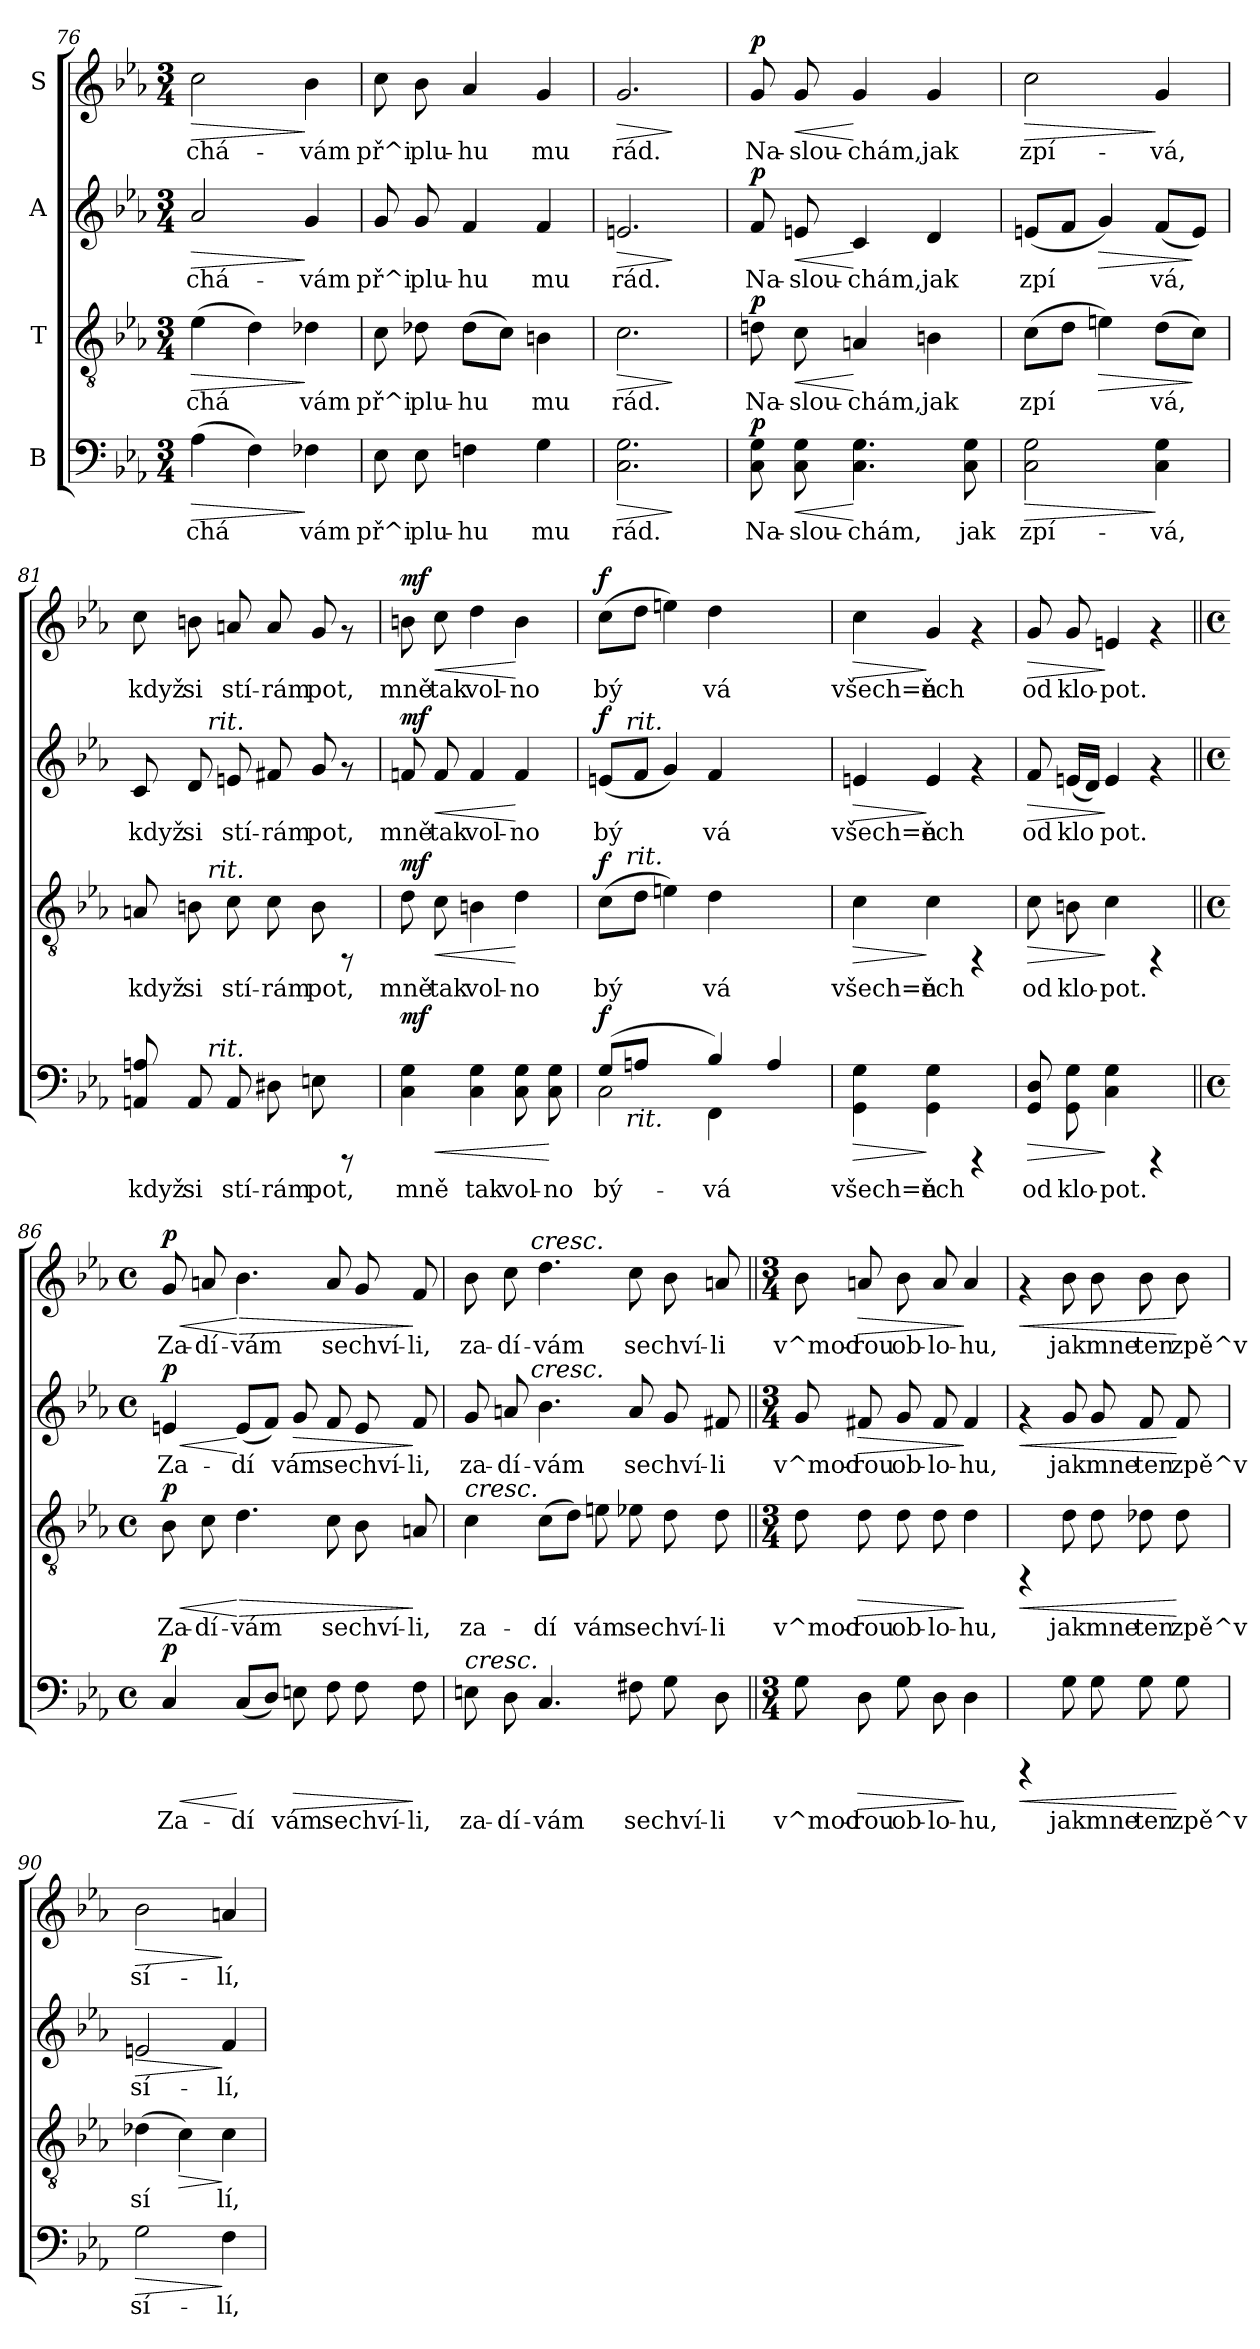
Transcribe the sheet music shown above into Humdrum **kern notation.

**kern	**text	**dynam	**kern	**text	**dynam	**kern	**text	**dynam	**kern	**text	**dynam
*part4	*part4	*part4	*part3	*part3	*part3	*part2	*part2	*part2	*part1	*part1	*part1
*staff4	*staff4	*staff4	*staff3	*staff3	*staff3	*staff2	*staff2	*staff2	*staff1	*staff1	*staff1
*I"B	*	*	*I"T	*	*	*I"A	*	*	*I"S	*	*
*clefF4	*	*	*clefGv2	*	*	*clefG2	*	*	*clefG2	*	*
*k[b-e-a-]	*	*	*k[b-e-a-]	*	*	*k[b-e-a-]	*	*	*k[b-e-a-]	*	*
*E-:	*	*	*E-:	*	*	*E-:	*	*	*E-:	*	*
*M3/4	*	*	*M3/4	*	*	*M3/4	*	*	*M3/4	*	*
=76	=76	=76	=76	=76	=76	=76	=76	=76	=76	=76	=76
!	!LO:LY:b:rj	!LO:HP:b	!	!LO:LY:b:rj	!LO:HP:b	!	!LO:LY:b:rj	!LO:HP:b	!	!LO:LY:b:rj	!LO:HP:b
(>4A-\	-chá-	>	(>4e-\	-chá-	>	2a-/	-chá-	>	2cc\	-chá-	>
!	!LO:LY:b:rj	!	!	!LO:LY:b:rj	!	!	!	!	!	!	!
4F\)	--	.	4d\)	--	.	.	.	.	.	.	.
!	!LO:LY:b:rj	!	!	!LO:LY:b:rj	!	!	!LO:LY:b:rj	!	!	!LO:LY:b:rj	!
4F-X\	-vám	]	4d-X\	-vám	]	4g/	-vám	]	4b-\	-vám	]
=77	=77	=77	=77	=77	=77	=77	=77	=77	=77	=77	=77
!	!LO:LY:b:rj	!	!	!LO:LY:b:rj	!	!	!LO:LY:b:rj	!	!	!LO:LY:b:rj	!
8E-\	př^i	.	8c\	př^i	.	8g/	př^i	.	8cc\	př^i	.
!	!LO:LY:b:rj	!	!	!LO:LY:b:rj	!	!	!LO:LY:b:rj	!	!	!LO:LY:b:rj	!
8E-\	plu-	.	8d-X\	plu-	.	8g/	plu-	.	8b-\	plu-	.
!	!LO:LY:b:rj	!	!	!LO:LY:b:rj	!	!	!LO:LY:b:rj	!	!	!LO:LY:b:rj	!
4Fn\	-hu	.	(>8d-\L	-hu	.	4f/	-hu	.	4a-/	-hu	.
!	!	!	!	!LO:LY:b:rj	!	!	!	!	!	!	!
.	.	.	8c\J)	.	.	.	.	.	.	.	.
!	!LO:LY:b:rj	!	!	!LO:LY:b:rj	!	!	!LO:LY:b:rj	!	!	!LO:LY:b:rj	!
4G\	mu	.	4Bn\	mu	.	4f/	mu	.	4g/	mu	.
=78	=78	=78	=78	=78	=78	=78	=78	=78	=78	=78	=78
!	!LO:LY:b:rj	!LO:HP:b	!	!LO:LY:b:rj	!LO:HP:b	!	!LO:LY:b:rj	!LO:HP:b	!	!LO:LY:b:rj	!LO:HP:b
2.G\ 2.C\	rád.	>	2.c\	rád.	>	2.en/	rád.	>	2.g/	rád.	>
.	.	]	.	.	]	.	.	]	.	.	]
=79	=79	=79	=79	=79	=79	=79	=79	=79	=79	=79	=79
!	!LO:LY:b:rj	!LO:DY:a	!	!LO:LY:b:rj	!LO:DY:a	!	!LO:LY:b:rj	!LO:DY:a	!	!LO:LY:b:rj	!LO:DY:a
8G\ 8C\	Na-	p	8dn\	Na-	p	8f/	Na-	p	8g/	Na-	p
!	!LO:LY:b:rj	!LO:HP:b	!	!LO:LY:b:rj	!LO:HP:b	!	!LO:LY:b:rj	!LO:HP:b	!	!LO:LY:b:rj	!LO:HP:b
8G\ 8C\	-slou-	<	8c\	-slou-	<	8en/	-slou-	<	8g/	-slou-	<
!	!LO:LY:b:rj	!	!	!LO:LY:b:rj	!	!	!LO:LY:b:rj	!	!	!LO:LY:b:rj	!
4.G\ 4.C\	-chám,	[	4An/	-chám,	[	4c/	-chám,	[	4g/	-chám,	[
!	!	!	!	!LO:LY:b:rj	!	!	!LO:LY:b:rj	!	!	!LO:LY:b:rj	!
.	.	.	4Bn\	jak	.	4d/	jak	.	4g/	jak	.
!	!LO:LY:b:rj	!	!	!	!	!	!	!	!	!	!
8G\ 8C\	jak	.	.	.	.	.	.	.	.	.	.
=80	=80	=80	=80	=80	=80	=80	=80	=80	=80	=80	=80
!	!LO:LY:b:rj	!LO:HP:b	!	!LO:LY:b:rj	!	!	!LO:LY:b:rj	!	!	!LO:LY:b:rj	!LO:HP:b
2G\ 2C\	zpí-	>	(>8c\L	zpí-	.	(<8en/L	zpí-	.	2cc\	zpí-	>
!	!	!	!	!LO:LY:b:rj	!	!	!LO:LY:b:rj	!	!	!	!
.	.	.	8d\J	--	.	8f/J	--	.	.	.	.
!	!	!	!	!LO:LY:b:rj	!LO:HP:b	!	!LO:LY:b:rj	!LO:HP:b	!	!	!
.	.	.	4en\)	--	>	4g/)	--	>	.	.	.
!	!LO:LY:b:rj	!	!	!LO:LY:b:rj	!	!	!LO:LY:b:rj	!	!	!LO:LY:b:rj	!
4G\ 4C\	-vá,	]	(>8d\L	-vá,	.	(<8f/L	-vá,	.	4g/	-vá,	]
!	!	!	!	!LO:LY:b:rj	!	!	!LO:LY:b:rj	!	!	!	!
.	.	.	8c\J)	.	]	8e/J)	.	]	.	.	.
=81	=81	=81	=81	=81	=81	=81	=81	=81	=81	=81	=81
!	!LO:LY:b:rj	!	!	!LO:LY:b:rj	!	!	!LO:LY:b:rj	!	!	!LO:LY:b:rj	!
*^	*	*	*^	*	*	*^	*	*	*	*	*
8An/ 8AAn/	8.ryy	když	.	8An/	8.ryy	když	.	8c/	8.ryy	když	.	8cc\	když	.
!	!	!LO:LY:b:rj	!	!	!	!LO:LY:b:rj	!	!	!	!LO:LY:b:rj	!	!	!LO:LY:b:rj	!
8AA/	.	si	.	8Bn\	.	si	.	8d/	.	si	.	8bn\	si	.
!	!	!	!	!	!	!	!	!	!LO:TX:a:i:t=rit.	!	!	!	!	!
!	!	!	!	!	!LO:TX:a:i:t=rit.	!	!	!	!	!	!	!	!	!
!	!LO:TX:a:i:t=rit.	!	!	!	!	!	!	!	!	!	!	!	!	!
.	2ryy	.	.	.	2ryy	.	.	.	2ryy	.	.	.	.	.
!	!	!LO:LY:b:rj	!	!	!	!LO:LY:b:rj	!	!	!	!LO:LY:b:rj	!	!	!LO:LY:b:rj	!
8AA/	.	stí-	.	8c\	.	stí-	.	8en/	.	stí-	.	8an/	stí-	.
!	!	!LO:LY:b:rj	!	!	!	!LO:LY:b:rj	!	!	!	!LO:LY:b:rj	!	!	!LO:LY:b:rj	!
8D#X\	.	-rám	.	8c\	.	-rám	.	8f#X/	.	-rám	.	8a/	-rám	.
!	!	!LO:LY:b:rj	!	!	!	!LO:LY:b:rj	!	!	!	!LO:LY:b:rj	!	!	!LO:LY:b:rj	!
8En\	.	pot,	.	8B\	.	pot,	.	8g/	.	pot,	.	8g/	pot,	.
8rCCC	.	.	.	8rFF	.	.	.	8rf	.	.	.	8rf	.	.
.	16ryy	.	.	.	16ryy	.	.	.	16ryy	.	.	.	.	.
=82	=82	=82	=82	=82	=82	=82	=82	=82	=82	=82	=82	=82	=82	=82
!	!	!LO:LY:b:rj	!LO:HP:b	!	!	!LO:LY:b:rj	!LO:HP:b	!	!	!LO:LY:b:rj	!LO:HP:b	!	!LO:LY:b:rj	!LO:HP:b
!	!	!	!LO:DY:n=1:a	!	!	!	!LO:DY:n=1:a	!	!	!	!LO:DY:n=1:a	!	!	!LO:DY:n=1:a
*v	*v	*	*	*	*	*	*	*v	*v	*	*	*	*	*
*	*	*	*v	*v	*	*	*	*	*	*	*	*
4G\ 4C\	mně	< mf	8d\	mně	< mf	8fn/	mně	< mf	8bn\	mně	< mf
!	!	!	!	!LO:LY:b:rj	!	!	!LO:LY:b:rj	!	!	!LO:LY:b:rj	!
.	.	.	8c\	tak	.	8f/	tak	.	8cc\	tak	.
!	!LO:LY:b:rj	!	!	!LO:LY:b:rj	!	!	!LO:LY:b:rj	!	!	!LO:LY:b:rj	!
4G\ 4C\	tak	.	4Bn\	vol-	.	4f/	vol-	.	4dd\	vol-	.
!	!LO:LY:b:rj	!	!	!LO:LY:b:rj	!	!	!LO:LY:b:rj	!	!	!LO:LY:b:rj	!
8G\ 8C\	vol-	.	4d\	-no	[	4f/	-no	[	4b\	-no	[
!	!LO:LY:b:rj	!	!	!	!	!	!	!	!	!	!
8G\ 8C\	-no	[	.	.	.	.	.	.	.	.	.
=83	=83	=83	=83	=83	=83	=83	=83	=83	=83	=83	=83
*^	*	*	*	*	*	*	*	*	*	*	*
!	!	!LO:LY:b:rj	!LO:DY:a	!	!LO:LY:b:rj	!LO:DY:a	!	!LO:LY:b:rj	!LO:DY:a	!	!LO:LY:b:rj	!LO:DY:a
*	*^	*	*	*^	*	*	*^	*	*	*	*	*
2C\	(>8G/L	16..ryy	bý-	f	(>8c\L	16..ryy	bý-	f	(<8en/L	16..ryy	bý-	f	(>8cc\L	bý-	f
!	!	!	!	!	!	!	!	!	!	!LO:TX:a:i:t=rit.	!	!	!	!	!
!	!	!	!	!	!	!LO:TX:a:i:t=rit.	!	!	!	!	!	!	!	!	!
!	!	!LO:TX:b:i:t=rit.	!	!	!	!	!	!	!	!	!	!	!	!	!
.	.	2ryy	.	.	.	2ryy	.	.	.	2ryy	.	.	.	.	.
!	!	!	!LO:LY:b:rj	!	!	!	!LO:LY:b:rj	!	!	!	!LO:LY:b:rj	!	!	!LO:LY:b:rj	!
.	8An/J	.	--	.	8d\J	.	--	.	8f/J	.	--	.	8dd\J	--	.
!	!	!	!	!	!	!	!LO:LY:b:rj	!	!	!	!LO:LY:b:rj	!	!	!LO:LY:b:rj	!
.	4ryy	.	.	.	4en\)	.	--	.	4g/)	.	--	.	4een\)	--	.
!	!	!	!LO:LY:b:rj	!	!	!	!	!	!	!	!	!	!	!	!
!	!	!	!LO:LY:b:rj	!	!	!	!LO:LY:b:rj	!	!	!	!LO:LY:b:rj	!	!	!LO:LY:b:rj	!
4B-/)	4FF\	.	-vá	.	4d\	.	-vá	.	4f/	.	-vá	.	4dd\	-vá	.
.	.	4ryy	.	.	.	4ryy	.	.	.	4ryy	.	.	.	.	.
4A/	4ryy	.	.	.	4ryy	.	.	.	4ryy	.	.	.	4ryy	.	.
.	.	8ryy	.	.	.	8ryy	.	.	.	8ryy	.	.	.	.	.
.	.	64ryy	.	.	.	64ryy	.	.	.	64ryy	.	.	.	.	.
=84	=84	=84	=84	=84	=84	=84	=84	=84	=84	=84	=84	=84	=84	=84	=84
!	!	!	!LO:LY:b:rj	!LO:HP:b	!	!	!LO:LY:b:rj	!LO:HP:b	!	!	!LO:LY:b:rj	!LO:HP:b	!	!LO:LY:b:rj	!LO:HP:b
*v	*v	*v	*	*	*	*	*	*	*v	*v	*	*	*	*	*
*	*	*	*v	*v	*	*	*	*	*	*	*	*
4G\ 4GG\	všech=n	>	4c\	všech=n	>	4en/	všech=n	>	4cc\	všech=n	>
!	!LO:LY:b:rj	!	!	!LO:LY:b:rj	!	!	!LO:LY:b:rj	!	!	!LO:LY:b:rj	!
4G\ 4GG\	ěch	]	4c\	ěch	]	4e/	ěch	]	4g/	ěch	]
4rCCC	.	.	4rFF	.	.	4rf	.	.	4rf	.	.
=85	=85	=85	=85	=85	=85	=85	=85	=85	=85	=85	=85
!	!LO:LY:b:rj	!LO:HP:b	!	!LO:LY:b:rj	!LO:HP:b	!	!LO:LY:b:rj	!LO:HP:b	!	!LO:LY:b:rj	!LO:HP:b
8D/ 8GG/	od	>	8c\	od	>	8f/	od	>	8g/	od	>
!	!LO:LY:b:rj	!	!	!LO:LY:b:rj	!	!	!LO:LY:b:rj	!	!	!LO:LY:b:rj	!
8G\ 8GG\	klo-	.	8Bn\	klo-	.	(<16en/L	klo-	.	8g/	klo-	.
!	!	!	!	!	!	!	!LO:LY:b:rj	!	!	!	!
.	.	.	.	.	.	16d/J)	--	.	.	.	.
!	!LO:LY:b:rj	!	!	!LO:LY:b:rj	!	!	!LO:LY:b:rj	!	!	!LO:LY:b:rj	!
4G\ 4C\	-pot.	]	4c\	-pot.	]	4e/	-pot.	]	4en/	-pot.	]
4rCCC	.	.	4rFF	.	.	4rf	.	.	4rf	.	.
!!LO:LB:g=z
=86||	=86||	=86||	=86||	=86||	=86||	=86||	=86||	=86||	=86||	=86||	=86||
*M4/4	*	*	*M4/4	*	*	*M4/4	*	*	*M4/4	*	*
*met(c)	*	*	*met(c)	*	*	*met(c)	*	*	*met(c)	*	*
!	!LO:LY:b:rj	!LO:HP:b	!	!LO:LY:b:rj	!LO:HP:b	!	!LO:LY:b:rj	!LO:HP:b	!	!LO:LY:b:rj	!LO:HP:b
!	!	!LO:DY:n=1:a	!	!	!LO:DY:n=1:a	!	!	!LO:DY:n=1:a	!	!	!LO:DY:n=1:a
4C/	Za-	< p	8B-\	Za-	< p	4en/	Za-	< p	8g/	Za-	< p
!	!	!	!	!LO:LY:b:rj	!	!	!	!	!	!LO:LY:b:rj	!
.	.	.	8c\	-dí-	.	.	.	.	8an/	-dí-	.
!	!LO:LY:b:rj	!	!	!LO:LY:b:rj	!LO:HP:n=1:b	!	!LO:LY:b:rj	!	!	!LO:LY:b:rj	!LO:HP:n=1:b
(<8C/L	-dí-	[	4.d\	-vám	[ >	(<8e/L	-dí-	[	4.b-\	-vám	[ >
!	!LO:LY:b:rj	!	!	!	!	!	!LO:LY:b:rj	!	!	!	!
8D/J)	--	.	.	.	.	8f/J)	--	.	.	.	.
!	!LO:LY:b:rj	!LO:HP:b	!	!	!	!	!LO:LY:b:rj	!LO:HP:b	!	!	!
8En\	-vám	>	.	.	.	8g/	-vám	>	.	.	.
!	!LO:LY:b:rj	!	!	!LO:LY:b:rj	!	!	!LO:LY:b:rj	!	!	!LO:LY:b:rj	!
8F\	se	.	8c\	se	.	8f/	se	.	8a/	se	.
!	!LO:LY:b:rj	!	!	!LO:LY:b:rj	!	!	!LO:LY:b:rj	!	!	!LO:LY:b:rj	!
8F\	chví-	.	8B-\	chví-	.	8e/	chví-	.	8g/	chví-	.
!	!LO:LY:b:rj	!	!	!LO:LY:b:rj	!	!	!LO:LY:b:rj	!	!	!LO:LY:b:rj	!
8F\	-li,	]	8An/	-li,	]	8f/	-li,	]	8f/	-li,	]
=87	=87	=87	=87	=87	=87	=87	=87	=87	=87	=87	=87
!	!	!	!LO:TX:a:i:t=cresc.	!	!	!	!	!	!	!	!
!LO:TX:a:i:t=cresc.	!	!	!	!	!	!	!	!	!	!	!
!	!LO:LY:b:rj	!	!	!LO:LY:b:rj	!	!	!LO:LY:b:rj	!	!	!LO:LY:b:rj	!
*	*	*	*	*	*	*^	*	*	*^	*	*
8En\	za-	.	4c\	za-	.	8g/	8...ryy	za-	.	8b-\	8...ryy	za-	.
!	!LO:LY:b:rj	!	!	!	!	!	!	!LO:LY:b:rj	!	!	!	!LO:LY:b:rj	!
8D\	-dí-	.	.	.	.	8an/	.	-dí-	.	8cc\	.	-dí-	.
!	!	!	!	!	!	!	!	!	!	!	!LO:TX:a:i:t=cresc.	!	!
!	!	!	!	!	!	!	!LO:TX:a:i:t=cresc.	!	!	!	!	!	!
.	.	.	.	.	.	.	2ryy	.	.	.	2ryy	.	.
!	!LO:LY:b:rj	!	!	!LO:LY:b:rj	!	!	!	!LO:LY:b:rj	!	!	!	!LO:LY:b:rj	!
4.C/	-vám	.	(>8c\L	-dí-	.	4.b-\	.	-vám	.	4.dd\	.	-vám	.
!	!	!	!	!LO:LY:b:rj	!	!	!	!	!	!	!	!	!
.	.	.	8d\J)	--	.	.	.	.	.	.	.	.	.
!	!	!	!	!LO:LY:b:rj	!	!	!	!	!	!	!	!	!
.	.	.	8en\	-vám	.	.	.	.	.	.	.	.	.
!	!LO:LY:b:rj	!	!	!LO:LY:b:rj	!	!	!	!LO:LY:b:rj	!	!	!	!LO:LY:b:rj	!
8F#X\	se	.	8e-X\	se	.	8a/	.	se	.	8cc\	.	se	.
.	.	.	.	.	.	.	4ryy	.	.	.	4ryy	.	.
!	!LO:LY:b:rj	!	!	!LO:LY:b:rj	!	!	!	!LO:LY:b:rj	!	!	!	!LO:LY:b:rj	!
8G\	chví-	.	8d\	chví-	.	8g/	.	chví-	.	8b-\	.	chví-	.
!	!LO:LY:b:rj	!	!	!LO:LY:b:rj	!	!	!	!LO:LY:b:rj	!	!	!	!LO:LY:b:rj	!
8D\	-li	.	8d\	-li	.	8f#X/	.	-li	.	8an/	.	-li	.
.	.	.	.	.	.	.	64ryy	.	.	.	64ryy	.	.
*	*	*	*	*	*	*v	*v	*	*	*	*	*	*
*	*	*	*	*	*	*	*	*	*v	*v	*	*
=88||	=88||	=88||	=88||	=88||	=88||	=88||	=88||	=88||	=88||	=88||	=88||
*M3/4	*	*	*M3/4	*	*	*M3/4	*	*	*M3/4	*	*
*	*	*	*	*	*	*^	*	*	*^	*	*
!	!LO:LY:b:rj	!	!	!LO:LY:b:rj	!	!	!	!LO:LY:b:rj	!	!	!	!LO:LY:b:rj	!
*	*	*	*	*	*	*v	*v	*	*	*	*	*	*
*	*	*	*	*	*	*	*	*	*v	*v	*	*
8G\	v^mod-	.	8d\	v^mod-	.	8g/	v^mod-	.	8b-\	v^mod-	.
!	!LO:LY:b:rj	!LO:HP:b	!	!LO:LY:b:rj	!LO:HP:b	!	!LO:LY:b:rj	!LO:HP:b	!	!LO:LY:b:rj	!LO:HP:b
8D\	-rou	>	8d\	-rou	>	8f#X/	-rou	>	8an/	-rou	>
!	!LO:LY:b:rj	!	!	!LO:LY:b:rj	!	!	!LO:LY:b:rj	!	!	!LO:LY:b:rj	!
8G\	ob-	.	8d\	ob-	.	8g/	ob-	.	8b-\	ob-	.
!	!LO:LY:b:rj	!	!	!LO:LY:b:rj	!	!	!LO:LY:b:rj	!	!	!LO:LY:b:rj	!
8D\	-lo-	.	8d\	-lo-	.	8f#/	-lo-	.	8a/	-lo-	.
!	!LO:LY:b:rj	!	!	!LO:LY:b:rj	!	!	!LO:LY:b:rj	!	!	!LO:LY:b:rj	!
4D\	-hu,	]	4d\	-hu,	]	4f#/	-hu,	]	4a/	-hu,	]
!!LO:LB:g=z
=89	=89	=89	=89	=89	=89	=89	=89	=89	=89	=89	=89
!	!	!LO:HP:b	!	!	!LO:HP:b	!	!	!LO:HP:b	!	!	!LO:HP:b
4rCCC	.	<	4rFF	.	<	4rf	.	<	4rf	.	<
!	!LO:LY:b:rj	!	!	!LO:LY:b:rj	!	!	!LO:LY:b:rj	!	!	!LO:LY:b:rj	!
8G\	jak	.	8d\	jak	.	8g/	jak	.	8b-\	jak	.
!	!LO:LY:b:rj	!	!	!LO:LY:b:rj	!	!	!LO:LY:b:rj	!	!	!LO:LY:b:rj	!
8G\	mne	.	8d\	mne	.	8g/	mne	.	8b-\	mne	.
!	!LO:LY:b:rj	!	!	!LO:LY:b:rj	!	!	!LO:LY:b:rj	!	!	!LO:LY:b:rj	!
8G\	ten	.	8d-X\	ten	.	8f/	ten	.	8b-\	ten	.
!	!LO:LY:b:rj	!	!	!LO:LY:b:rj	!	!	!LO:LY:b:rj	!	!	!LO:LY:b:rj	!
8G\	zpě^v	[	8d-\	zpě^v	[	8f/	zpě^v	[	8b-\	zpě^v	[
=90	=90	=90	=90	=90	=90	=90	=90	=90	=90	=90	=90
!	!LO:LY:b:rj	!LO:HP:b	!	!LO:LY:b:rj	!	!	!LO:LY:b:rj	!LO:HP:b	!	!LO:LY:b:rj	!LO:HP:b
2G\	sí-	>	(>4d-X\	sí-	.	2en/	sí-	>	2b-\	sí-	>
!	!	!	!	!LO:LY:b:rj	!LO:HP:b	!	!	!	!	!	!
.	.	.	4c\)	--	>	.	.	.	.	.	.
!	!LO:LY:b:rj	!	!	!LO:LY:b:rj	!	!	!LO:LY:b:rj	!	!	!LO:LY:b:rj	!
4F\	-lí,	]	4c\	-lí,	]	4f/	-lí,	]	4an/	-lí,	]
=	=	=	=	=	=	=	=	=	=	=	=
*-	*-	*-	*-	*-	*-	*-	*-	*-	*-	*-	*-
